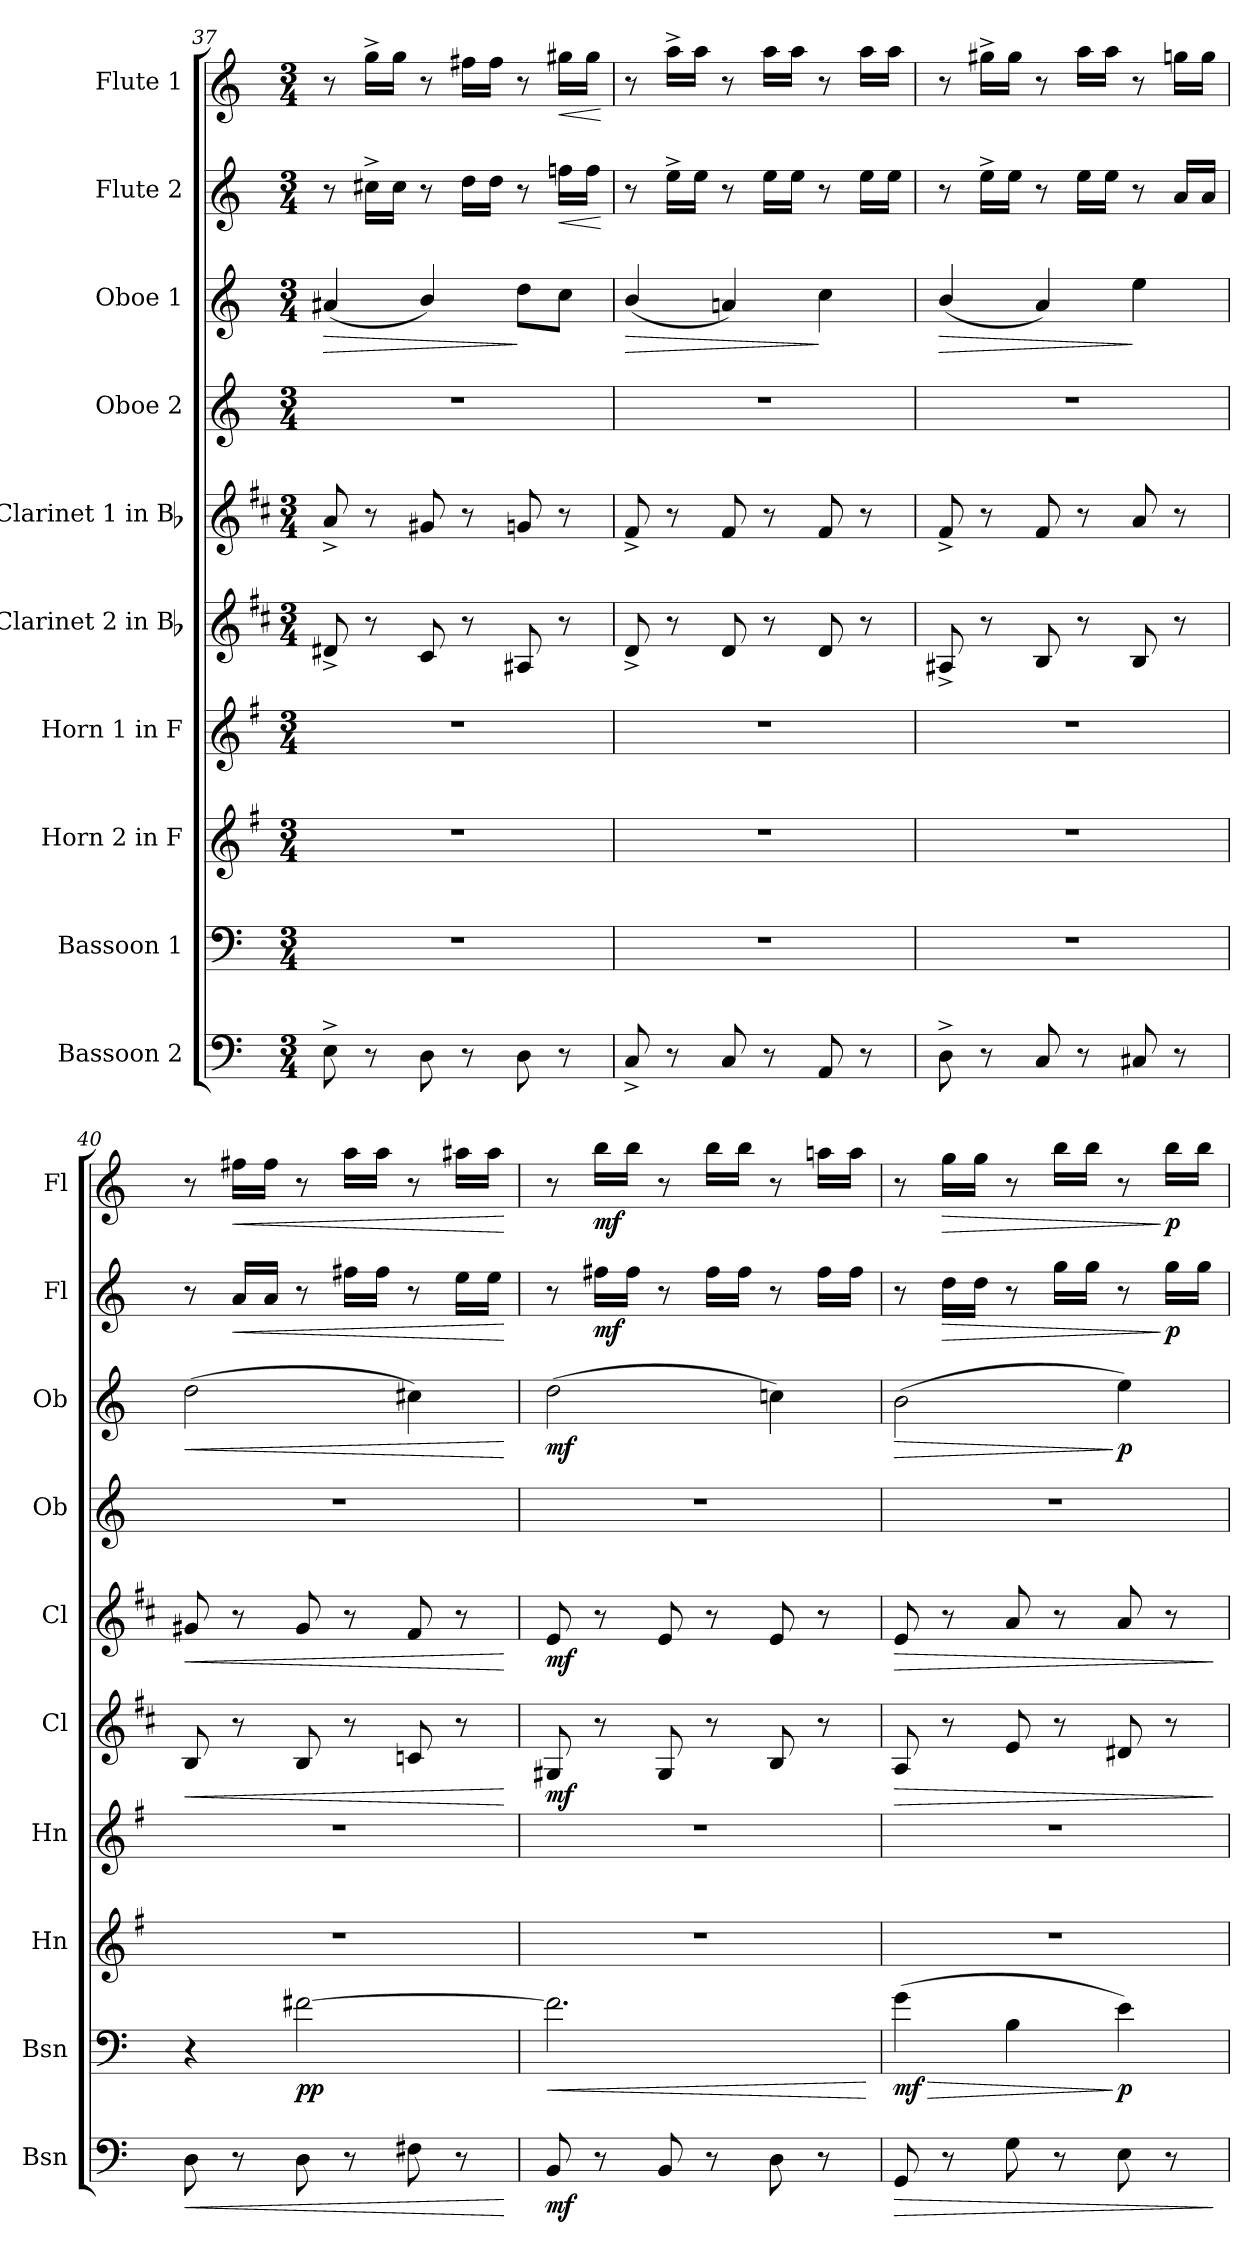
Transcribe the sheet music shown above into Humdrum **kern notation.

**kern	**dynam	**kern	**dynam	**kern	**kern	**kern	**dynam	**kern	**dynam	**kern	**kern	**dynam	**kern	**dynam	**kern	**dynam
*part10	*part10	*part9	*part9	*part8	*part7	*part6	*part6	*part5	*part5	*part4	*part3	*part3	*part2	*part2	*part1	*part1
*staff10	*staff10	*staff9	*staff9	*staff8	*staff7	*staff6	*staff6	*staff5	*staff5	*staff4	*staff3	*staff3	*staff2	*staff2	*staff1	*staff1
*I"Bassoon 2	*	*I"Bassoon 1	*	*I"Horn 2 in F	*I"Horn 1 in F	*I"Clarinet 2 in Bb	*	*I"Clarinet 1 in Bb	*	*I"Oboe 2	*I"Oboe 1	*	*I"Flute 2	*	*I"Flute 1	*
*I'Bsn	*	*I'Bsn	*	*I'Hn	*I'Hn	*I'Cl	*	*I'Cl	*	*I'Ob	*I'Ob	*	*I'Fl	*	*I'Fl	*
!!LO:LB:g=z
*clefF4	*	*clefF4	*	*clefG2	*clefG2	*clefG2	*	*clefG2	*	*clefG2	*clefG2	*	*clefG2	*	*clefG2	*
*	*	*	*	*ITrd4c7	*ITrd4c7	*ITrd1c2	*	*ITrd1c2	*	*	*	*	*	*	*	*
*k[]	*	*k[]	*	*k[]	*k[]	*k[]	*	*k[]	*	*k[]	*k[]	*	*k[]	*	*k[]	*
*M3/4	*	*M3/4	*	*M3/4	*M3/4	*M3/4	*	*M3/4	*	*M3/4	*M3/4	*	*M3/4	*	*M3/4	*
=37	=37	=37	=37	=37	=37	=37	=37	=37	=37	=37	=37	=37	=37	=37	=37	=37
!	!	!	!	!	!	!	!	!	!	!	!	!LO:HP:b	!	!	!	!
8E^\	.	2.r	.	2.r	2.r	8c#X^/	.	8g^/	.	2.r	(4a#X/	>	8r	.	8r	.
8r	.	.	.	.	.	8r	.	8r	.	.	.	.	16cc#X^\LL	.	16gg^\LL	.
.	.	.	.	.	.	.	.	.	.	.	.	.	16cc#\JJ	.	16gg\JJ	.
8D\	.	.	.	.	.	8B/	.	8f#X/	.	.	4b/)	.	8r	.	8r	.
8r	.	.	.	.	.	8r	.	8r	.	.	.	.	16dd\LL	.	16ff#X\LL	.
.	.	.	.	.	.	.	.	.	.	.	.	.	16dd\JJ	.	16ff#\JJ	.
8D\	.	.	.	.	.	8G#X/	.	8fn/	.	.	8dd\L	]	8r	.	8r	.
!	!	!	!	!	!	!	!	!	!	!	!	!	!	!LO:HP:b	!	!LO:HP:b
8r	.	.	.	.	.	8r	.	8r	.	.	8cc\J	.	16ffn\LL	<	16gg#X\LL	<
.	.	.	.	.	.	.	.	.	.	.	.	.	16ff\JJ	.	16gg#\JJ	.
.	.	.	.	.	.	.	.	.	.	.	.	.	.	[	.	[
=38	=38	=38	=38	=38	=38	=38	=38	=38	=38	=38	=38	=38	=38	=38	=38	=38
!	!	!	!	!	!	!	!	!	!	!	!	!LO:HP:b	!	!	!	!
8C^/	.	2.r	.	2.r	2.r	8c^/	.	8e^/	.	2.r	(4b/	>	8r	.	8r	.
8r	.	.	.	.	.	8r	.	8r	.	.	.	.	16ee^\LL	.	16aa^\LL	.
.	.	.	.	.	.	.	.	.	.	.	.	.	16ee\JJ	.	16aa\JJ	.
8C/	.	.	.	.	.	8c/	.	8e/	.	.	4an/)	.	8r	.	8r	.
8r	.	.	.	.	.	8r	.	8r	.	.	.	.	16ee\LL	.	16aa\LL	.
.	.	.	.	.	.	.	.	.	.	.	.	.	16ee\JJ	.	16aa\JJ	.
8AA/	.	.	.	.	.	8c/	.	8e/	.	.	4cc\	]	8r	.	8r	.
8r	.	.	.	.	.	8r	.	8r	.	.	.	.	16ee\LL	.	16aa\LL	.
.	.	.	.	.	.	.	.	.	.	.	.	.	16ee\JJ	.	16aa\JJ	.
=39	=39	=39	=39	=39	=39	=39	=39	=39	=39	=39	=39	=39	=39	=39	=39	=39
!	!	!	!	!	!	!	!	!	!	!	!	!LO:HP:b	!	!	!	!
8D^\	.	2.r	.	2.r	2.r	8G#X^/	.	8e^/	.	2.r	(4b/	>	8r	.	8r	.
8r	.	.	.	.	.	8r	.	8r	.	.	.	.	16ee^\LL	.	16gg#X^\LL	.
.	.	.	.	.	.	.	.	.	.	.	.	.	16ee\JJ	.	16gg#\JJ	.
8C/	.	.	.	.	.	8A/	.	8e/	.	.	4a/)	.	8r	.	8r	.
8r	.	.	.	.	.	8r	.	8r	.	.	.	.	16ee\LL	.	16aa\LL	.
.	.	.	.	.	.	.	.	.	.	.	.	.	16ee\JJ	.	16aa\JJ	.
8C#X/	.	.	.	.	.	8A/	.	8g/	.	.	4ee\	]	8r	.	8r	.
8r	.	.	.	.	.	8r	.	8r	.	.	.	.	16a/LL	.	16ggn\LL	.
.	.	.	.	.	.	.	.	.	.	.	.	.	16a/JJ	.	16gg\JJ	.
=40	=40	=40	=40	=40	=40	=40	=40	=40	=40	=40	=40	=40	=40	=40	=40	=40
!	!LO:HP:b	!	!	!	!	!	!LO:HP:b	!	!LO:HP:b	!	!	!LO:HP:b	!	!	!	!
8D\	<	4r	.	2.r	2.r	8A/	<	8f#X/	<	2.r	(2dd\	<	8r	.	8r	.
!	!	!	!	!	!	!	!	!	!	!	!	!	!	!LO:HP:b	!	!LO:HP:b
8r	.	.	.	.	.	8r	.	8r	.	.	.	.	16a/LL	<	16ff#X\LL	<
.	.	.	.	.	.	.	.	.	.	.	.	.	16a/JJ	.	16ff#\JJ	.
!	!	!	!LO:DY:b	!	!	!	!	!	!	!	!	!	!	!	!	!
8D\	.	[2f#X\	pp	.	.	8A/	.	8f#/	.	.	.	.	8r	.	8r	.
8r	.	.	.	.	.	8r	.	8r	.	.	.	.	16ff#X\LL	.	16aa\LL	.
.	.	.	.	.	.	.	.	.	.	.	.	.	16ff#\JJ	.	16aa\JJ	.
8F#X\	.	.	.	.	.	8B-X/	.	8e/	.	.	4cc#X\)	.	8r	.	8r	.
8r	.	.	.	.	.	8r	.	8r	.	.	.	.	16ee\LL	.	16aa#X\LL	.
.	.	.	.	.	.	.	.	.	.	.	.	.	16ee\JJ	.	16aa#\JJ	.
.	[	.	.	.	.	.	[	.	[	.	.	[	.	[	.	[
=41	=41	=41	=41	=41	=41	=41	=41	=41	=41	=41	=41	=41	=41	=41	=41	=41
!	!LO:DY:b	!	!LO:HP:b	!	!	!	!LO:DY:b	!	!LO:DY:b	!	!	!LO:DY:b	!	!	!	!
8BB/	mf	2.f#\]	<	2.r	2.r	8F#X/	mf	8d/	mf	2.r	(2dd\	mf	8r	.	8r	.
!	!	!	!	!	!	!	!	!	!	!	!	!	!	!LO:DY:b	!	!LO:DY:b
8r	.	.	.	.	.	8r	.	8r	.	.	.	.	16ff#X\LL	mf	16bb\LL	mf
.	.	.	.	.	.	.	.	.	.	.	.	.	16ff#\JJ	.	16bb\JJ	.
8BB/	.	.	.	.	.	8F#/	.	8d/	.	.	.	.	8r	.	8r	.
8r	.	.	.	.	.	8r	.	8r	.	.	.	.	16ff#\LL	.	16bb\LL	.
.	.	.	.	.	.	.	.	.	.	.	.	.	16ff#\JJ	.	16bb\JJ	.
8D\	.	.	.	.	.	8A/	.	8d/	.	.	4ccn\)	.	8r	.	8r	.
8r	.	.	.	.	.	8r	.	8r	.	.	.	.	16ff#\LL	.	16aan\LL	.
.	.	.	.	.	.	.	.	.	.	.	.	.	16ff#\JJ	.	16aa\JJ	.
.	.	.	[	.	.	.	.	.	.	.	.	.	.	.	.	.
=42	=42	=42	=42	=42	=42	=42	=42	=42	=42	=42	=42	=42	=42	=42	=42	=42
!	!LO:HP:b	!	!LO:HP:b	!	!	!	!LO:HP:b	!	!LO:HP:b	!	!	!LO:HP:b	!	!	!	!
!	!	!	!LO:DY:n=1:b	!	!	!	!	!	!	!	!	!	!	!	!	!
8GG/	>	(4g\	> mf	2.r	2.r	8G/	>	8d/	>	2.r	(2b\	>	8r	.	8r	.
!	!	!	!	!	!	!	!	!	!	!	!	!	!	!LO:HP:b	!	!LO:HP:b
8r	.	.	.	.	.	8r	.	8r	.	.	.	.	16dd\LL	>	16gg\LL	>
.	.	.	.	.	.	.	.	.	.	.	.	.	16dd\JJ	.	16gg\JJ	.
8G\	.	4B\	.	.	.	8d/	.	8g/	.	.	.	.	8r	.	8r	.
8r	.	.	.	.	.	8r	.	8r	.	.	.	.	16gg\LL	.	16bb\LL	.
.	.	.	.	.	.	.	.	.	.	.	.	.	16gg\JJ	.	16bb\JJ	.
!	!	!	!LO:DY:n=2:b	!	!	!	!	!	!	!	!	!LO:DY:n=1:b	!	!	!	!
8E\	.	4e\)	] p	.	.	8c#X/	.	8g/	.	.	4ee\)	] p	8r	.	8r	.
!	!	!	!	!	!	!	!	!	!	!	!	!	!	!LO:DY:n=1:b	!	!LO:DY:n=1:b
8r	.	.	.	.	.	8r	.	8r	.	.	.	.	16gg\LL	] p	16bb\LL	] p
.	.	.	.	.	.	.	.	.	.	.	.	.	16gg\JJ	.	16bb\JJ	.
.	]	.	.	.	.	.	]	.	]	.	.	.	.	.	.	.
=	=	=	=	=	=	=	=	=	=	=	=	=	=	=	=	=
*-	*-	*-	*-	*-	*-	*-	*-	*-	*-	*-	*-	*-	*-	*-	*-	*-
